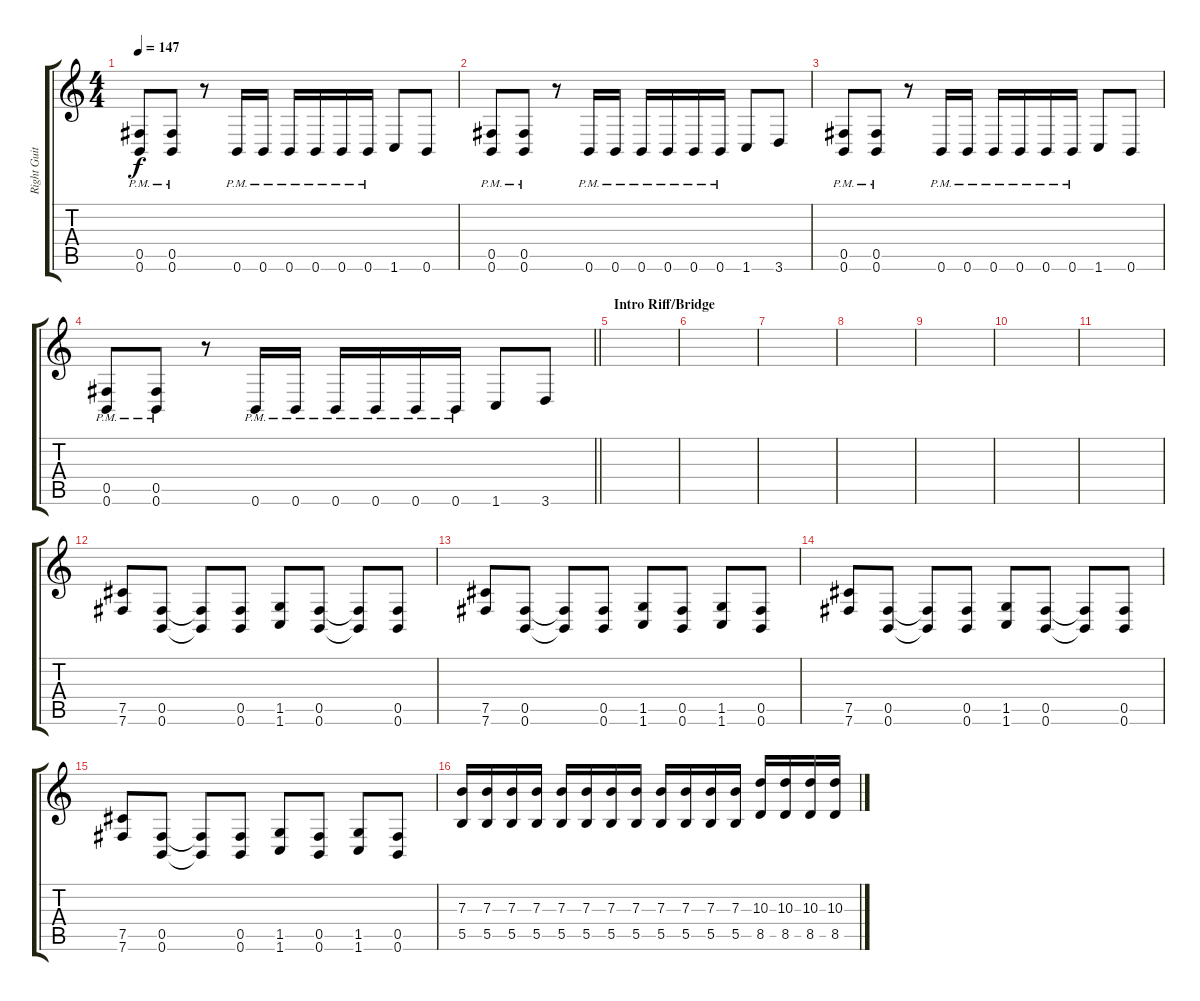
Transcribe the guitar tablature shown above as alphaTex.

\track ("Right Guitar (Jim)" "Right Guit") {instrument distortionguitar}
\staff {score tabs}
\tuning (Db4 Ab3 E3 B2 Gb2 B1) {hide}
\ts (4 4)
\tempo 147
\clef g2
\ks c
(0.5{pm} 0.6{pm}).8{dy f} (0.5{pm} 0.6{pm}).8 r.8 0.6{pm}.16 0.6{pm}.16 0.6{pm}.16 0.6{pm}.16 0.6{pm}.16 0.6{pm}.16 1.6.8 0.6.8 |
(0.5{pm} 0.6{pm}).8 (0.5{pm} 0.6{pm}).8 r.8 0.6{pm}.16 0.6{pm}.16 0.6{pm}.16 0.6{pm}.16 0.6{pm}.16 0.6{pm}.16 1.6.8 3.6.8 |
(0.5{pm} 0.6{pm}).8 (0.5{pm} 0.6{pm}).8 r.8 0.6{pm}.16 0.6{pm}.16 0.6{pm}.16 0.6{pm}.16 0.6{pm}.16 0.6{pm}.16 1.6.8 0.6.8 |
\barLineRight lightlight
(0.5{pm} 0.6{pm}).8 (0.5{pm} 0.6{pm}).8 r.8 0.6{pm}.16 0.6{pm}.16 0.6{pm}.16 0.6{pm}.16 0.6{pm}.16 0.6{pm}.16 1.6.8 3.6.8 |
\section ("" "Intro Riff/Bridge")
|
|
|
|
|
|
|
(7.5 7.6).8 (0.5 0.6).8 (0.5{t} 0.6{t}).8 (0.5 0.6).8 (1.5 1.6).8 (0.5 0.6).8 (0.5{t} 0.6{t}).8 (0.5 0.6).8 |
(7.5 7.6).8 (0.5 0.6).8 (0.5{t} 0.6{t}).8 (0.5 0.6).8 (1.5 1.6).8 (0.5 0.6).8 (1.5 1.6).8 (0.5 0.6).8 |
(7.5 7.6).8 (0.5 0.6).8 (0.5{t} 0.6{t}).8 (0.5 0.6).8 (1.5 1.6).8 (0.5 0.6).8 (0.5{t} 0.6{t}).8 (0.5 0.6).8 |
(7.5 7.6).8 (0.5 0.6).8 (0.5{t} 0.6{t}).8 (0.5 0.6).8 (1.5 1.6).8 (0.5 0.6).8 (1.5 1.6).8 (0.5 0.6).8 |
(7.3 5.5).16 (7.3 5.5).16 (7.3 5.5).16 (7.3 5.5).16 (7.3 5.5).16 (7.3 5.5).16 (7.3 5.5).16 (7.3 5.5).16 (7.3 5.5).16 (7.3 5.5).16 (7.3 5.5).16 (7.3 5.5).16 (10.3 8.5).16 (10.3 8.5).16 (10.3 8.5).16 (10.3 8.5).16
